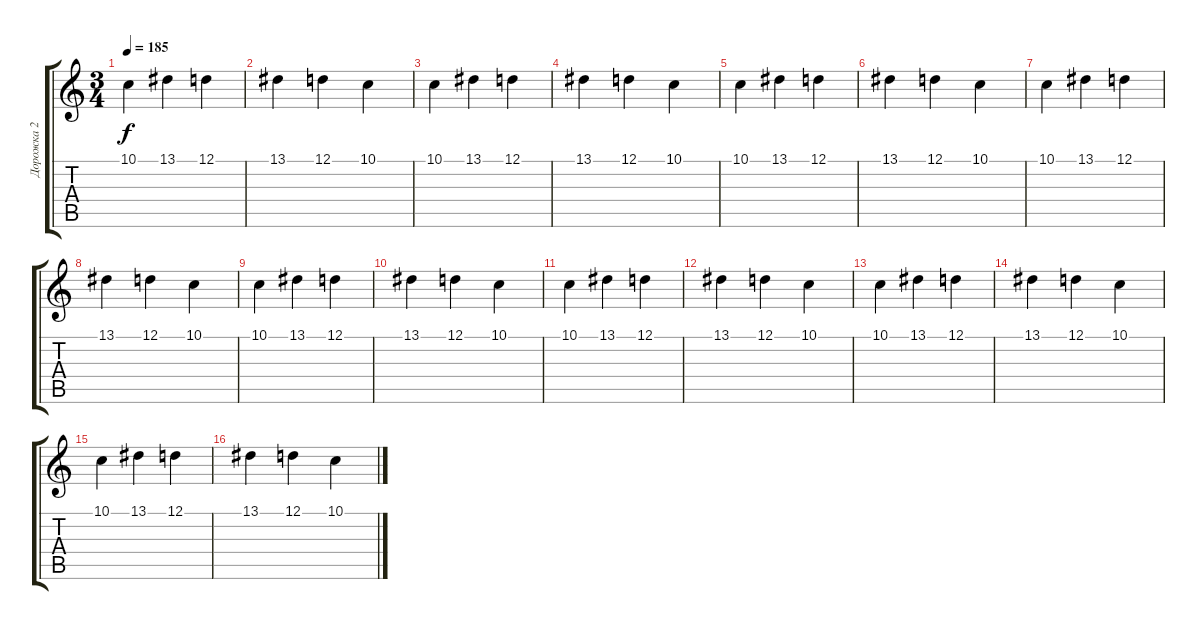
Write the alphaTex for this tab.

\track ("Дорожка 2" "Дорожка 2") {instrument pad1newage}
\staff {score tabs}
\tuning (D4 A3 F3 C3 G2 C2) {hide}
\ts (3 4)
\tempo 185
\clef g2
\ks c
10.1.4{dy f balance 8} 13.1.4{balance 16} 12.1.4{balance 8} |
13.1.4{balance 16} 12.1.4{balance 8} 10.1.4{balance 0} |
10.1.4{balance 8} 13.1.4{balance 0} 12.1.4{balance 8} |
13.1.4{balance 0} 12.1.4{balance 8} 10.1.4{balance 16} |
10.1.4{balance 8} 13.1.4{balance 16} 12.1.4{balance 8} |
13.1.4{balance 16} 12.1.4{balance 8} 10.1.4{balance 0} |
10.1.4{balance 8} 13.1.4{balance 0} 12.1.4{balance 8} |
13.1.4{balance 0} 12.1.4{balance 8} 10.1.4{balance 16} |
10.1.4{balance 8} 13.1.4{balance 16} 12.1.4{balance 8} |
13.1.4{balance 16} 12.1.4{balance 8} 10.1.4{balance 0} |
10.1.4{balance 8} 13.1.4{balance 0} 12.1.4{balance 8} |
13.1.4{balance 0} 12.1.4{balance 8} 10.1.4{balance 16} |
10.1.4{balance 8} 13.1.4{balance 16} 12.1.4{balance 8} |
13.1.4{balance 16} 12.1.4{balance 8} 10.1.4{balance 0} |
10.1.4{balance 8} 13.1.4{balance 0} 12.1.4{balance 8} |
13.1.4{balance 0} 12.1.4{balance 8} 10.1.4{balance 16}
